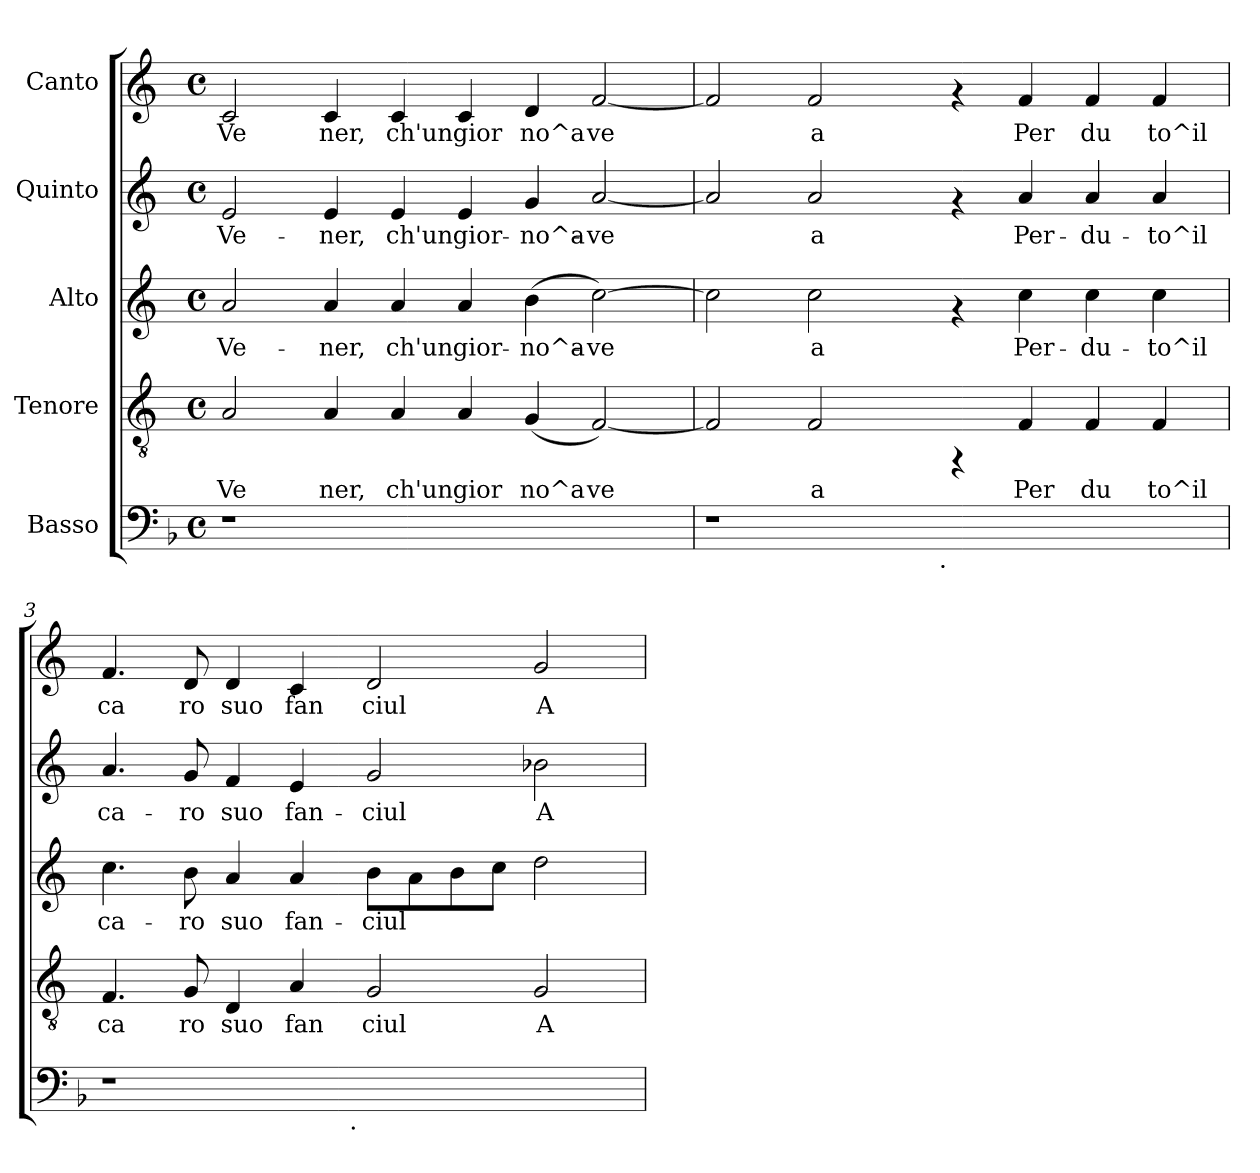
**kern	**kern	**text	**kern	**text	**kern	**text	**kern	**text
*part5	*part4	*part4	*part3	*part3	*part2	*part2	*part1	*part1
*staff5	*staff4	*staff4	*staff3	*staff3	*staff2	*staff2	*staff1	*staff1
*I"Basso	*I"Tenore	*	*I"Alto	*	*I"Quinto	*	*I"Canto	*
!!LO:PB:g=z
*stria5	*stria5	*	*stria5	*	*stria5	*	*stria5	*
*clefF4	*clefGv2	*	*clefG2	*	*clefG2	*	*clefG2	*
*	*ITrd-3c-5	*	*ITrd-3c-5	*	*ITrd-3c-5	*	*ITrd-3c-5	*
*k[b-]	*k[b-]	*	*k[b-]	*	*k[b-]	*	*k[b-]	*
*F:	*F:	*	*F:	*	*F:	*	*F:	*
*M4/4	*M4/4	*	*M4/4	*	*M4/4	*	*M4/4	*
*met(c)	*met(c)	*	*met(c)	*	*met(c)	*	*met(c)	*
=1	=1	=1	=1	=1	=1	=1	=1	=1
!	!	!LO:LY:b:cj	!	!LO:LY:b:cj	!	!LO:LY:b:cj	!	!LO:LY:b:cj
1r	2d/	Ve	2dd/	Ve-	2a/	Ve-	2f/	Ve
!	!	!LO:LY:b:cj	!	!LO:LY:b:cj	!	!LO:LY:b:cj	!	!LO:LY:b:cj
.	4d/	ner,	4dd/	-ner,	4a/	-ner,	4f/	ner,
!	!	!LO:LY:b:cj	!	!LO:LY:b:cj	!	!LO:LY:b:cj	!	!LO:LY:b:cj
.	4d/	ch'un	4dd/	ch'un	4a/	ch'un	4f/	ch'un
!	!	!LO:LY:b:cj	!	!LO:LY:b:cj	!	!LO:LY:b:cj	!	!LO:LY:b:cj
1ryy	4d/	gior	4dd/	gior-	4a/	gior-	4f/	gior
!	!	!LO:LY:b:cj	!	!LO:LY:b:cj	!	!LO:LY:b:cj	!	!LO:LY:b:cj
.	(<4c/	no^a	(<4ee\	-no^a-	4cc/	-no^a-	4g/	no^a
!	!	!LO:LY:b:cj	!	!LO:LY:b:cj	!	!LO:LY:b:cj	!	!LO:LY:b:cj
.	[<2B-/)	ve	[>2ff\)	-ve-	[<2dd/	-ve-	[<2b-/	ve
=2	=2	=2	=2	=2	=2	=2	=2	=2
!	!	!LO:LY:b:cj	!	!LO:LY:b:cj	!	!LO:LY:b:cj	!	!LO:LY:b:cj
*^	*	*	*	*	*	*	*	*
1r	2ryy	2B-/]	.	2ff\]	--	2dd/]	--	2b-/]	.
!	!	!	!LO:LY:b:cj	!	!LO:LY:b:cj	!	!LO:LY:b:cj	!	!LO:LY:b:cj
.	4ryy	2B-/	a	2ff\	-a	2dd/	-a	2b-/	a
.	8...ryy	.	.	.	.	.	.	.	.
!	!LO:TX:b:t=.	!	!	!	!	!	!	!	!
.	1ryy	.	.	.	.	.	.	.	.
1ryy	.	4rFF	.	4rf	.	4rf	.	4rf	.
!	!	!	!LO:LY:b:cj	!	!LO:LY:b:cj	!	!LO:LY:b:cj	!	!LO:LY:b:cj
.	.	4B-/	Per	4ff\	Per-	4dd/	Per-	4b-/	Per
!	!	!	!LO:LY:b:cj	!	!LO:LY:b:cj	!	!LO:LY:b:cj	!	!LO:LY:b:cj
.	.	4B-/	du	4ff\	-du-	4dd/	-du-	4b-/	du
!	!	!	!LO:LY:b:cj	!	!LO:LY:b:cj	!	!LO:LY:b:cj	!	!LO:LY:b:cj
.	.	4B-/	to^il	4ff\	-to^il	4dd/	-to^il	4b-/	to^il
.	64ryy	.	.	.	.	.	.	.	.
=3	=3	=3	=3	=3	=3	=3	=3	=3	=3
!	!	!	!LO:LY:b:cj	!	!LO:LY:b:cj	!	!LO:LY:b:cj	!	!LO:LY:b:cj
1r	2ryy	4.B-/	ca	4.ff\	ca-	4.dd/	ca-	4.b-/	ca
!	!	!	!LO:LY:b:cj	!	!LO:LY:b:cj	!	!LO:LY:b:cj	!	!LO:LY:b:cj
.	.	8c/	ro	8ee\	-ro	8cc/	-ro	8g/	ro
!	!	!	!LO:LY:b:cj	!	!LO:LY:b:cj	!	!LO:LY:b:cj	!	!LO:LY:b:cj
.	4...ryy	4G/	suo	4dd/	suo	4b-/	suo	4g/	suo
!	!	!	!LO:LY:b:cj	!	!LO:LY:b:cj	!	!LO:LY:b:cj	!	!LO:LY:b:cj
.	.	4d/	fan	4dd/	fan-	4a/	fan-	4f/	fan
!	!LO:TX:b:t=.	!	!	!	!	!	!	!	!
.	1ryy	.	.	.	.	.	.	.	.
!	!	!	!LO:LY:b:cj	!	!LO:LY:b:cj	!	!LO:LY:b:cj	!	!LO:LY:b:cj
1ryy	.	2c/	ciul	8ee\L	-ciul	2cc/	-ciul	2g/	ciul
!	!	!	!	!	!LO:LY:b:cj	!	!	!	!
.	.	.	.	8dd\	.	.	.	.	.
!	!	!	!	!	!LO:LY:b:cj	!	!	!	!
.	.	.	.	8ee\	.	.	.	.	.
!	!	!	!	!	!LO:LY:b:cj	!	!	!	!
.	.	.	.	8ff\J	.	.	.	.	.
!	!	!	!LO:LY:b:cj	!	!LO:LY:b:cj	!	!LO:LY:b:cj	!	!LO:LY:b:cj
.	.	2c/	A	2gg\	.	2ee-X\	A-	2cc/	A
.	32ryy	.	.	.	.	.	.	.	.
*v	*v	*	*	*	*	*	*	*	*
=	=	=	=	=	=	=	=	=
*-	*-	*-	*-	*-	*-	*-	*-	*-
